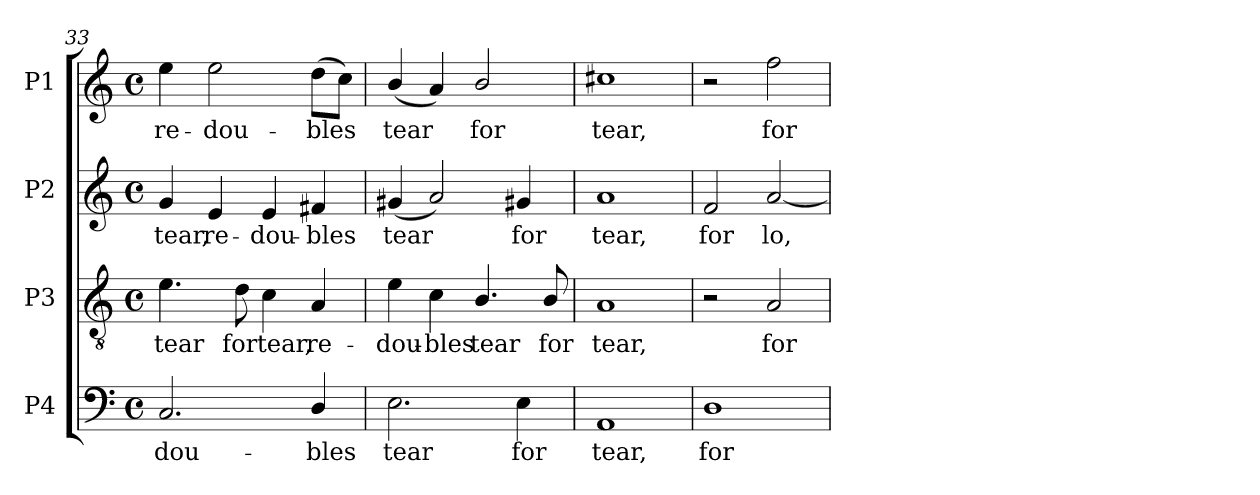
**kern	**text	**kern	**text	**kern	**text	**kern	**text
*part4	*part4	*part3	*part3	*part2	*part2	*part1	*part1
*staff4	*staff4	*staff3	*staff3	*staff2	*staff2	*staff1	*staff1
*I"P4	*	*I"P3	*	*I"P2	*	*I"P1	*
*clefF4	*	*clefGv2	*	*clefG2	*	*clefG2	*
*	*	*ITrd7c12	*	*	*	*	*
*k[]	*	*k[]	*	*k[]	*	*k[]	*
*C:	*	*C:	*	*C:	*	*C:	*
*M4/4	*	*M4/4	*	*M4/4	*	*M4/4	*
*met(c)	*	*met(c)	*	*met(c)	*	*met(c)	*
=33	=33	=33	=33	=33	=33	=33	=33
!	!LO:LY:b:color=#000000	!	!	!	!	!	!
!	!	!	!LO:LY:b:color=#000000	!	!	!	!
!	!	!	!	!	!LO:LY:b:color=#000000	!	!
!	!	!	!	!	!	!	!LO:LY:b:color=#000000
2.Ci/	-dou-	4.Ei\	tear	4gi/	tear,	4eei\	re-
!	!	!	!	!	!LO:LY:b:color=#000000	!	!
!	!	!	!	!	!	!	!LO:LY:b:color=#000000
.	.	.	.	4ei/	re-	2eei\	-dou-
!	!	!	!LO:LY:b:color=#000000	!	!	!	!
.	.	8Di\	for	.	.	.	.
!	!	!	!LO:LY:b:color=#000000	!	!	!	!
!	!	!	!	!	!LO:LY:b:color=#000000	!	!
.	.	4Ci\	tear,	4ei/	-dou-	.	.
!	!LO:LY:b:color=#000000	!	!	!	!	!	!
!	!	!	!LO:LY:b:color=#000000	!	!	!	!
!	!	!	!	!	!LO:LY:b:color=#000000	!	!
!	!	!	!	!	!	!	!LO:LY:b:color=#000000
4Di/	-bles	4AAi/	re-	4f#Xi/	-bles	(8ddi\L	-bles
.	.	.	.	.	.	8cci\J)	.
!!LO:LB:g=z
=34	=34	=34	=34	=34	=34	=34	=34
!	!LO:LY:b:color=#000000	!	!	!	!	!	!
!	!	!	!LO:LY:b:color=#000000	!	!	!	!
!	!	!	!	!	!LO:LY:b:color=#000000	!	!
!	!	!	!	!	!	!	!LO:LY:b:color=#000000
2.Ei\	tear	4Ei\	-dou-	(4g#Xi/	tear	(4bi/	tear
!	!	!	!LO:LY:b:color=#000000	!	!	!	!
.	.	4Ci\	-bles	2ai/)	.	4ai/)	.
!	!	!	!LO:LY:b:color=#000000	!	!	!	!
!	!	!	!	!	!	!	!LO:LY:b:color=#000000
.	.	4.BBi/	tear	.	.	2bi/	for
!	!LO:LY:b:color=#000000	!	!	!	!	!	!
!	!	!	!	!	!LO:LY:b:color=#000000	!	!
4Ei\	for	.	.	4g#Xi/	for	.	.
!	!	!	!LO:LY:b:color=#000000	!	!	!	!
.	.	8BBi/	for	.	.	.	.
=35	=35	=35	=35	=35	=35	=35	=35
!	!LO:LY:b:color=#000000	!	!	!	!	!	!
!	!	!	!LO:LY:b:color=#000000	!	!	!	!
!	!	!	!	!	!LO:LY:b:color=#000000	!	!
!	!	!	!	!	!	!	!LO:LY:b:color=#000000
1AAi	tear,	1AAi	tear,	1ai	tear,	1cc#Xi	tear,
=36	=36	=36	=36	=36	=36	=36	=36
!	!LO:LY:b:color=#000000	!	!	!	!	!	!
!	!	!	!	!	!LO:LY:b:color=#000000	!	!
1Di	for	2r	.	2fi/	for	2r	.
!	!	!	!LO:LY:b:color=#000000	!	!	!	!
!	!	!	!	!	!LO:LY:b:color=#000000	!	!
!	!	!	!	!	!	!	!LO:LY:b:color=#000000
.	.	2AAi/	for	[2ai/	lo,	2ffi\	for
=	=	=	=	=	=	=	=
*-	*-	*-	*-	*-	*-	*-	*-
